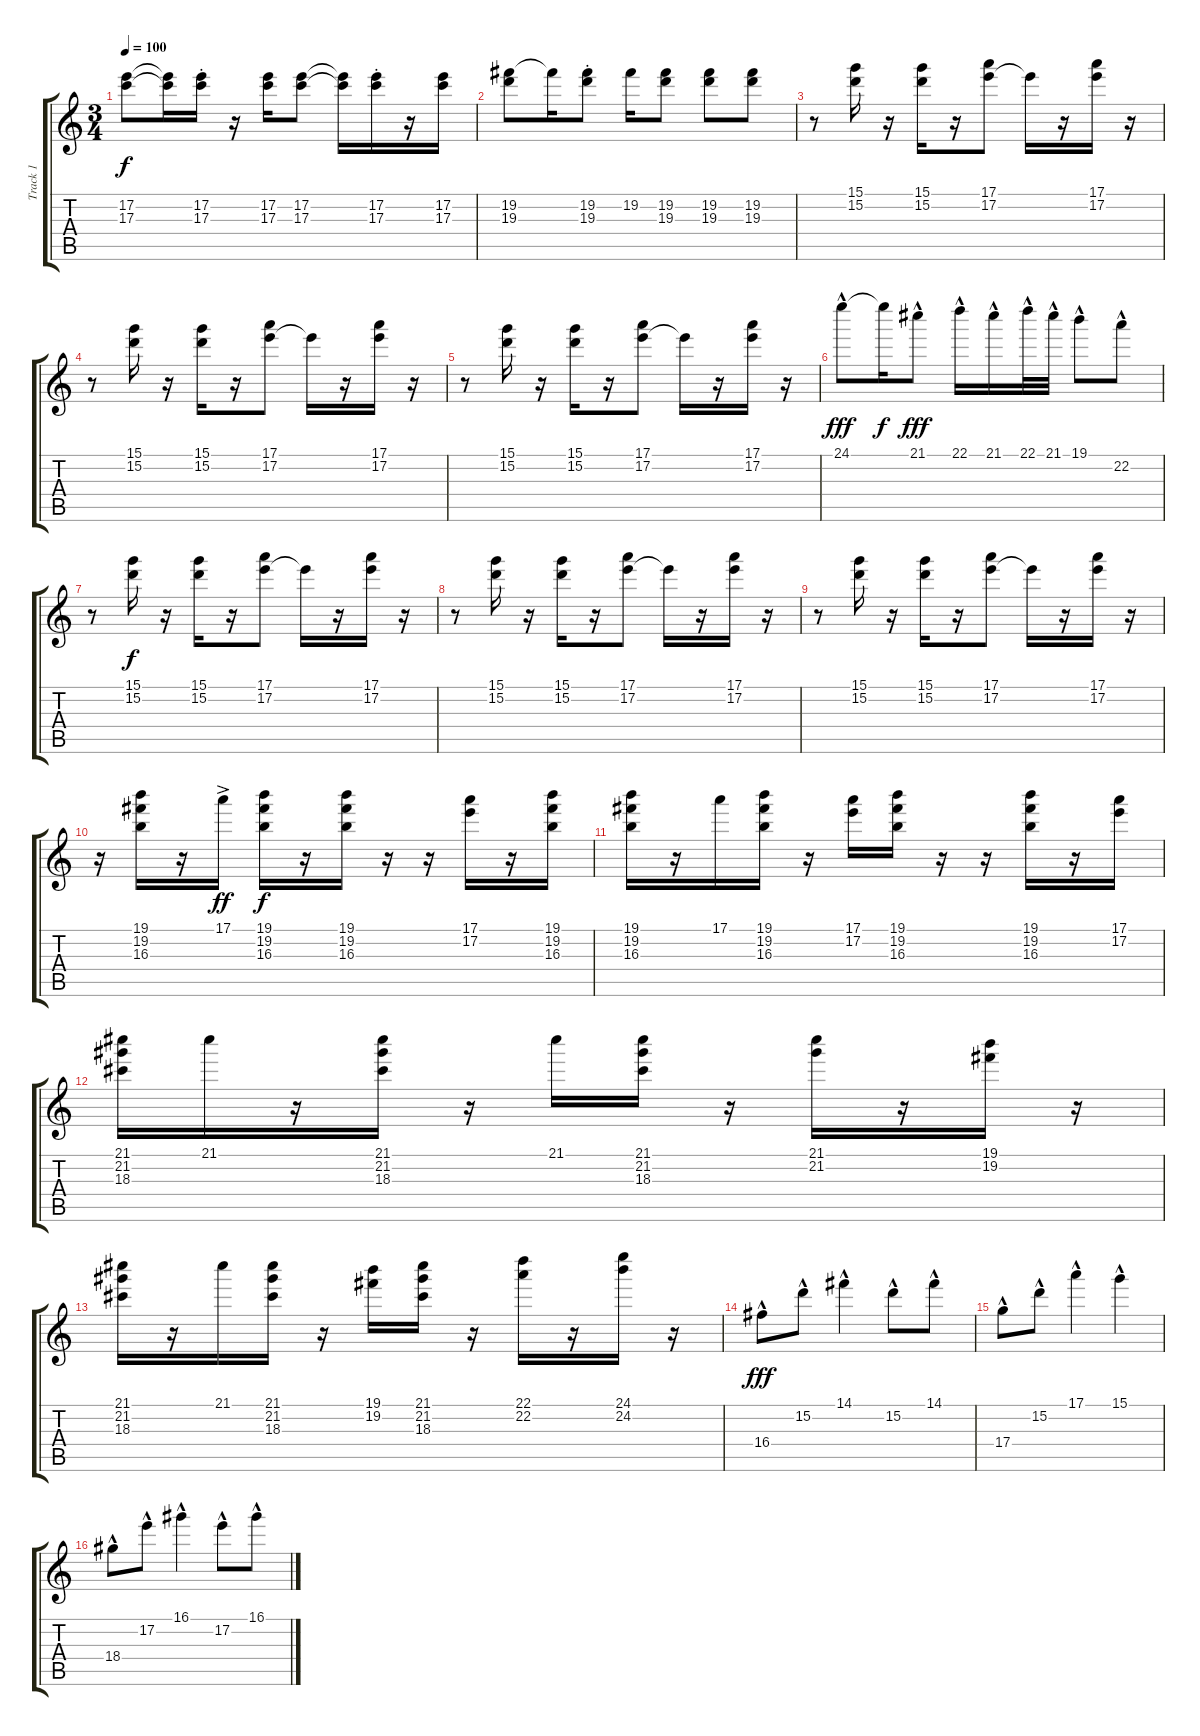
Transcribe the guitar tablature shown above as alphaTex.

\track ("Track 1" "Track 1") {instrument electricguitarjazz}
\staff {score tabs}
\tuning (E4 B3 G3 D3 A2 E2) {hide}
\ts (3 4)
\tempo 100
\clef g2
\ks c
(17.2 17.3).8{dy f} (17.2{t} 17.3{t}).16 (17.2{st} 17.3).16 r.16 (17.2 17.3).16 (17.2 17.3).8 (17.2{t} 17.3{t}).16 (17.2{st} 17.3).16 r.16 (17.2 17.3).16 |
(19.2 19.3).8 19.2{t}.16 (19.2{st} 19.3).8 19.2.16 (19.2 19.3).8 (19.2 19.3).8 (19.2 19.3).8 |
r.8 (15.1 15.2).16 r.16 (15.1 15.2).16 r.16 (17.1 17.2).8 17.2{t}.16 r.16 (17.1 17.2).16 r.16 |
r.8 (15.1 15.2).16 r.16 (15.1 15.2).16 r.16 (17.1 17.2).8 17.2{t}.16 r.16 (17.1 17.2).16 r.16 |
r.8 (15.1 15.2).16 r.16 (15.1 15.2).16 r.16 (17.1 17.2).8 17.2{t}.16 r.16 (17.1 17.2).16 r.16 |
24.1{hac}.8{dy fff} 24.1{t}.16{dy f} 21.1{hac}.8{dy fff} 22.1{hac}.16 21.1{hac}.16 22.1{hac}.32 21.1{hac}.32 19.1{hac}.8 22.2{hac}.8 |
r.8 (15.1 15.2).16{dy f} r.16 (15.1 15.2).16 r.16 (17.1 17.2).8 17.2{t}.16 r.16 (17.1 17.2).16 r.16 |
r.8 (15.1 15.2).16 r.16 (15.1 15.2).16 r.16 (17.1 17.2).8 17.2{t}.16 r.16 (17.1 17.2).16 r.16 |
r.8 (15.1 15.2).16 r.16 (15.1 15.2).16 r.16 (17.1 17.2).8 17.2{t}.16 r.16 (17.1 17.2).16 r.16 |
r.16 (19.1 19.2 16.3).16{volume 12} r.16 17.1{ac}.16{dy ff} (19.1 19.2 16.3).16{dy f} r.16 (19.1 19.2 16.3).16 r.16 r.16 (17.1 17.2).16 r.16 (19.1 19.2 16.3).16 |
(19.1 19.2 16.3).16 r.16 17.1.16 (19.1 19.2 16.3).16 r.16 (17.1 17.2).16 (19.1 19.2 16.3).16 r.16 r.16 (19.1 19.2 16.3).16 r.16 (17.1 17.2).16 |
(21.1 21.2 18.3).16 21.1.16 r.16 (21.1 21.2 18.3).16 r.16 21.1.16 (21.1 21.2 18.3).16 r.16 (21.1 21.2).16 r.16 (19.1 19.2).16 r.16 |
(21.1 21.2 18.3).16 r.16 21.1.16 (21.1 21.2 18.3).16 r.16 (19.1 19.2).16 (21.1 21.2 18.3).16 r.16 (22.1 22.2).16 r.16 (24.1 24.2).16 r.16 |
16.4{hac}.8{dy fff} 15.2{hac}.8 14.1{hac}.4 15.2{hac}.8 14.1{hac}.8 |
17.4{hac}.8 15.2{hac}.8 17.1{hac}.4 15.1{hac}.4 |
18.4{hac}.8 17.2{hac}.8 16.1{hac}.4 17.2{hac}.8 16.1{hac}.8
